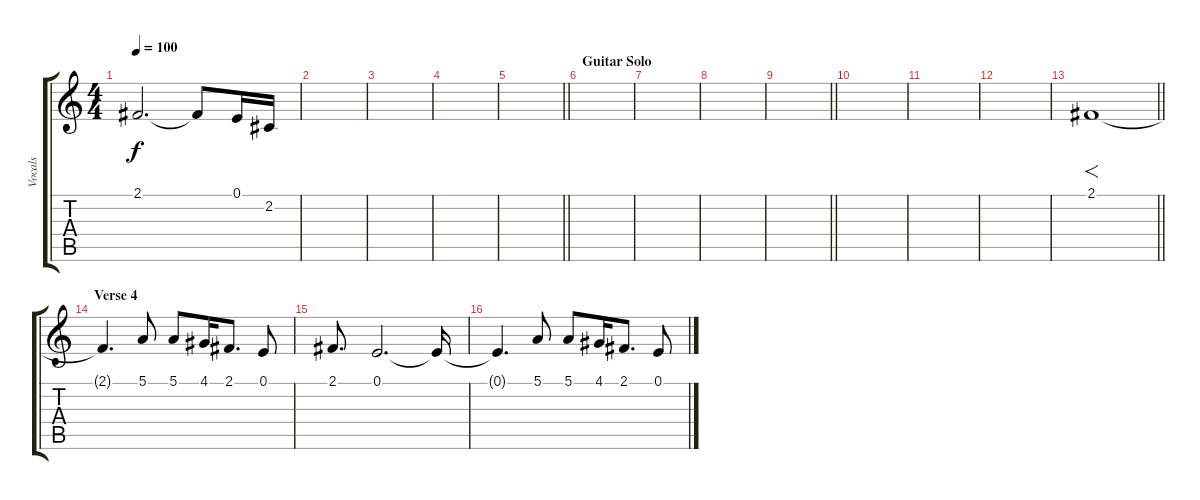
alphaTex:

\track ("Vocals" "Vocals") {instrument cello}
\staff {score tabs}
\tuning (E4 B3 G3 D3 A2 E2) {hide}
\ts (4 4)
\tempo 100
\clef g2
\ks c
2.1{t}.2{d dy f} 2.1{t}.8 0.1.16 2.2.16 |
|
|
|
\barLineRight lightlight
|
\section ("" "Guitar Solo")
|
|
|
\barLineRight lightlight
|
|
|
|
\barLineRight lightlight
2.1.1{f volume 16} |
\section ("" "Verse 4")
2.1{t}.4{d} 5.1.8 5.1.8 4.1.16 2.1.8{d} 0.1.8 |
2.1.8{d} 0.1.2{d} 0.1{t}.16 |
0.1{t}.4{d} 5.1.8 5.1.8 4.1.16 2.1.8{d} 0.1.8
